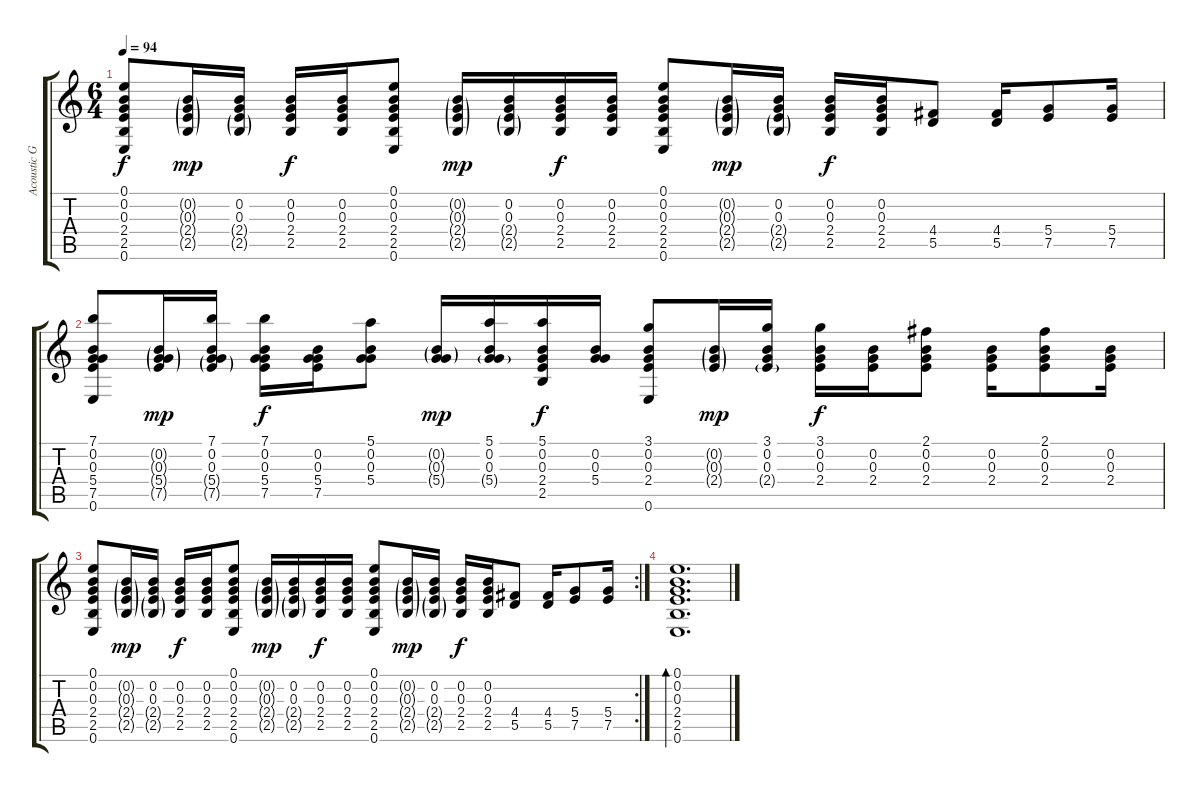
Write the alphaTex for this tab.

\track ("Acoustic Guitar" "Acoustic G") {instrument acousticguitarsteel}
\staff {score tabs}
\tuning (E4 B3 G3 D3 A2 E2) {hide}
\ts (6 4)
\tempo 94
\clef g2
\ks c
(0.1 0.2 0.3 2.4 2.5 0.6).8{dy f} (0.2{g} 0.3{g} 2.4{g} 2.5{g}).16{dy mp} (0.2 0.3 2.4{g} 2.5{g}).16 (0.2 0.3 2.4 2.5).16{dy f} (0.2 0.3 2.4 2.5).16 (0.1 0.2 0.3 2.4 2.5 0.6).8 (0.2{g} 0.3{g} 2.4{g} 2.5{g}).16{dy mp} (0.2 0.3 2.4{g} 2.5{g}).16 (0.2 0.3 2.4 2.5).16{dy f} (0.2 0.3 2.4 2.5).16 (0.1 0.2 0.3 2.4 2.5 0.6).8 (0.2{g} 0.3{g} 2.4{g} 2.5{g}).16{dy mp} (0.2 0.3 2.4{g} 2.5{g}).16 (0.2 0.3 2.4 2.5).16{dy f} (0.2 0.3 2.4 2.5).16 (4.4 5.5).8 (4.4 5.5).16 (5.4 7.5).8 (5.4 7.5).16 |
(7.1 0.2 0.3 5.4 7.5 0.6).8 (0.2{g} 0.3{g} 5.4{g} 7.5{g}).16{dy mp} (7.1 0.2 0.3 5.4{g} 7.5{g}).16 (7.1 0.2 0.3 5.4 7.5).16{dy f} (0.2 0.3 5.4 7.5).16 (5.1 0.2 0.3 5.4).8 (0.2{g} 0.3{g} 5.4{g}).16{dy mp} (5.1 0.2 0.3 5.4{g}).16 (5.1 0.2 0.3 2.4 2.5).16{dy f} (0.2 0.3 5.4).16 (3.1 0.2 0.3 2.4 0.6).8 (0.2{g} 0.3{g} 2.4{g}).16{dy mp} (3.1 0.2 0.3 2.4{g}).16 (3.1 0.2 0.3 2.4).16{dy f} (0.2 0.3 2.4).16 (2.1 0.2 0.3 2.4).8 (0.2 0.3 2.4).16 (2.1 0.2 0.3 2.4).8 (0.2 0.3 2.4).16 |
\rc 2
(0.1 0.2 0.3 2.4 2.5 0.6).8 (0.2{g} 0.3{g} 2.4{g} 2.5{g}).16{dy mp} (0.2 0.3 2.4{g} 2.5{g}).16 (0.2 0.3 2.4 2.5).16{dy f} (0.2 0.3 2.4 2.5).16 (0.1 0.2 0.3 2.4 2.5 0.6).8 (0.2{g} 0.3{g} 2.4{g} 2.5{g}).16{dy mp} (0.2 0.3 2.4{g} 2.5{g}).16 (0.2 0.3 2.4 2.5).16{dy f} (0.2 0.3 2.4 2.5).16 (0.1 0.2 0.3 2.4 2.5 0.6).8 (0.2{g} 0.3{g} 2.4{g} 2.5{g}).16{dy mp} (0.2 0.3 2.4{g} 2.5{g}).16 (0.2 0.3 2.4 2.5).16{dy f} (0.2 0.3 2.4 2.5).16 (4.4 5.5).8 (4.4 5.5).16 (5.4 7.5).8 (5.4 7.5).16 |
(0.1 0.2 0.3 2.4 2.5 0.6).1{d bd 120}
